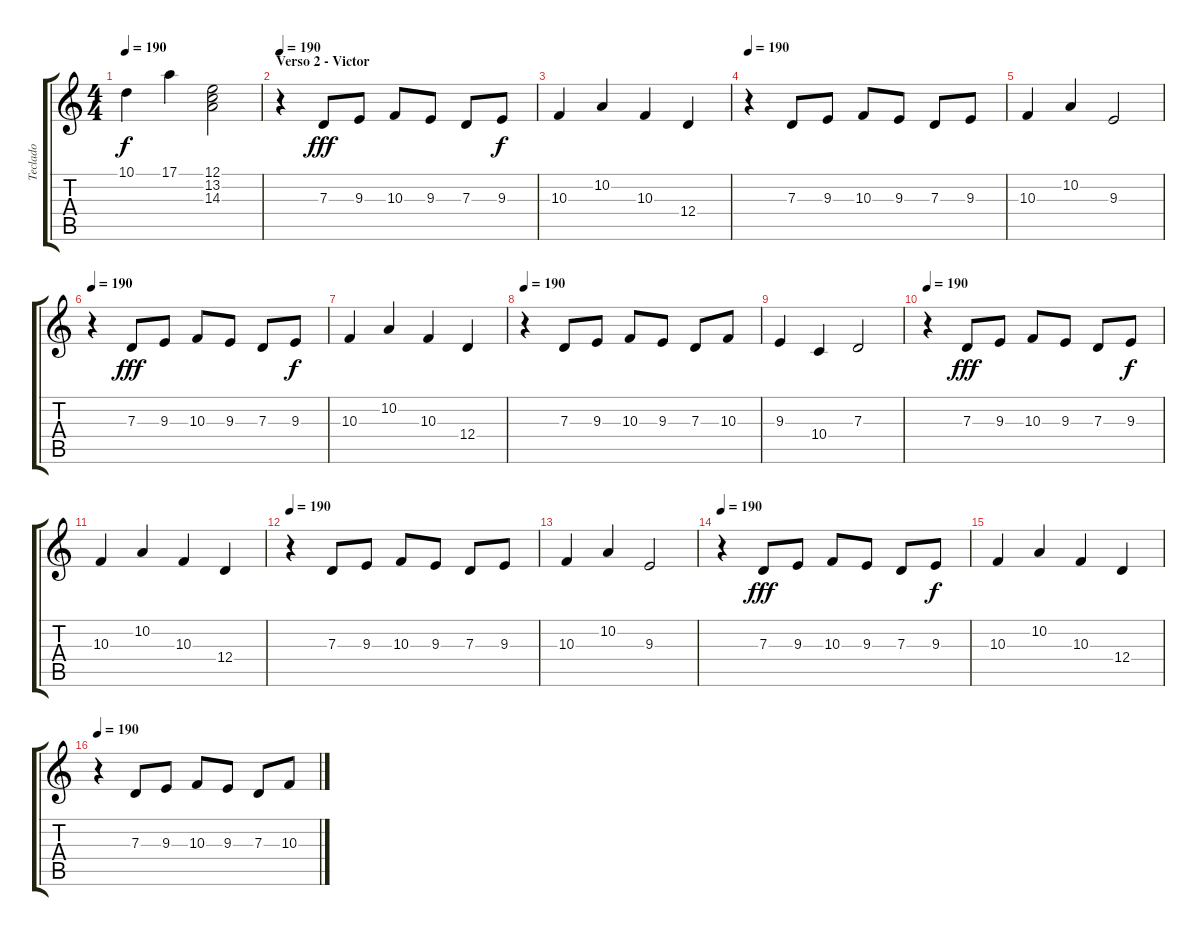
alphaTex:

\track ("Teclado" "Teclado") {instrument acousticgrandpiano}
\staff {score tabs}
\tuning (E4 B3 G3 D3 A2 E2) {hide}
\ts (4 4)
\tempo 190
\clef g2
\ks c
10.1.4{dy f} 17.1.4 (12.1 13.2 14.3).2 |
\section ("" "Verso 2 - Victor")
\tempo 190
r.4 7.3.8{dy fff volume 12} 9.3.8 10.3.8 9.3.8 7.3.8 9.3.8{dy f} |
10.3.4 10.2.4 10.3.4 12.4.4 |
\tempo 190
r.4 7.3.8 9.3.8 10.3.8 9.3.8 7.3.8 9.3.8 |
10.3.4 10.2.4 9.3.2 |
\tempo 190
r.4 7.3.8{dy fff volume 12} 9.3.8 10.3.8 9.3.8 7.3.8 9.3.8{dy f} |
10.3.4 10.2.4 10.3.4 12.4.4 |
\tempo 190
r.4 7.3.8 9.3.8 10.3.8 9.3.8 7.3.8 10.3.8 |
9.3.4 10.4.4 7.3.2 |
\tempo 190
r.4 7.3.8{dy fff volume 12} 9.3.8 10.3.8 9.3.8 7.3.8 9.3.8{dy f} |
10.3.4 10.2.4 10.3.4 12.4.4 |
\tempo 190
r.4 7.3.8 9.3.8 10.3.8 9.3.8 7.3.8 9.3.8 |
10.3.4 10.2.4 9.3.2 |
\tempo 190
r.4 7.3.8{dy fff volume 12} 9.3.8 10.3.8 9.3.8 7.3.8 9.3.8{dy f} |
10.3.4 10.2.4 10.3.4 12.4.4 |
\tempo 190
r.4 7.3.8 9.3.8 10.3.8 9.3.8 7.3.8 10.3.8
